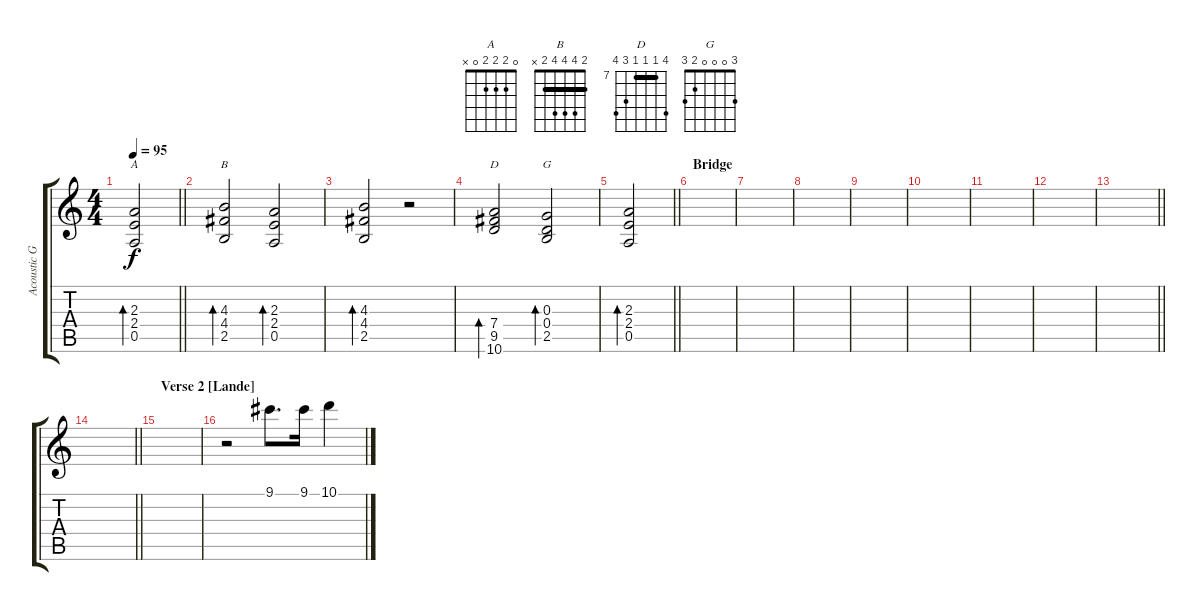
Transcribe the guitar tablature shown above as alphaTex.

\track ("Acoustic Guitar (Sascha Paeth)" "Acoustic G") {instrument acousticguitarsteel}
\staff {score tabs}
\tuning (E4 B3 G3 D3 A2 E2) {hide}
\chord ("A" 0 2 2 2 0 x)
\chord ("B" 2 4 4 4 2 x) {barre 2}
\chord ("D" 10 7 7 7 9 10) {firstfret 7 barre 7}
\chord ("G" 3 0 0 0 2 3)
\ts (4 4)
\tempo 95
\clef g2
\barLineRight lightlight
\ks c
(2.3 2.4 0.5).2{bd 240 ch "A" dy f} |
(4.3 4.4 2.5).2{bd 240 ch "B" volume 10} (2.3 2.4 0.5).2{bd 240} |
(4.3 4.4 2.5).2{bd 240} r.2 |
(7.4 9.5 10.6).2{bd 240 ch "D"} (0.3 0.4 2.5).2{bd 240 ch "G"} |
\barLineRight lightlight
(2.3 2.4 0.5).2{bd 240} |
\section ("" "Bridge")
|
|
|
|
|
|
|
\barLineRight lightlight
|
\barLineRight lightlight
|
\section ("" "Verse 2 [Lande]")
|
r.2{volume 13} 9.1.8{d} 9.1.16 10.1.4
